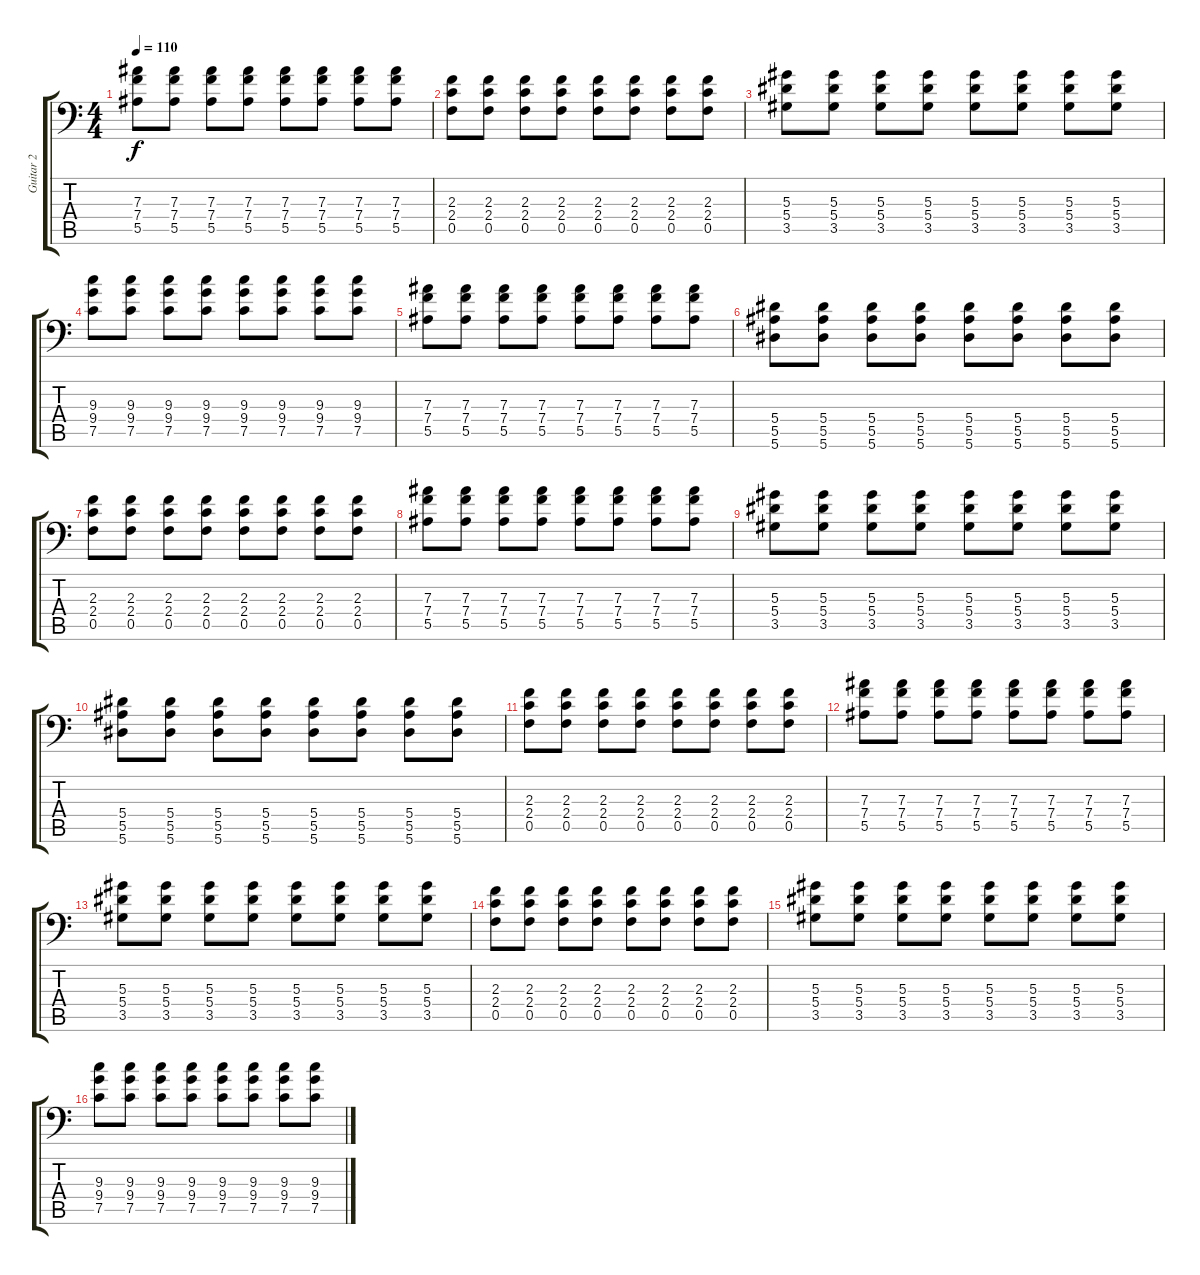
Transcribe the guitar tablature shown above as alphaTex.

\track ("Guitar 2" "Guitar 2") {instrument acousticguitarsteel}
\staff {score tabs}
\tuning (C4 G3 Eb3 Bb2 F2 Bb1) {hide}
\ts (4 4)
\tempo 110
\clef f4
\ks c
(7.3 7.4 5.5).8{dy f} (7.3 7.4 5.5).8 (7.3 7.4 5.5).8 (7.3 7.4 5.5).8 (7.3 7.4 5.5).8 (7.3 7.4 5.5).8 (7.3 7.4 5.5).8 (7.3 7.4 5.5).8 |
(2.3 2.4 0.5).8 (2.3 2.4 0.5).8 (2.3 2.4 0.5).8 (2.3 2.4 0.5).8 (2.3 2.4 0.5).8 (2.3 2.4 0.5).8 (2.3 2.4 0.5).8 (2.3 2.4 0.5).8 |
(5.3 5.4 3.5).8 (5.3 5.4 3.5).8 (5.3 5.4 3.5).8 (5.3 5.4 3.5).8 (5.3 5.4 3.5).8 (5.3 5.4 3.5).8 (5.3 5.4 3.5).8 (5.3 5.4 3.5).8 |
(9.3 9.4 7.5).8 (9.3 9.4 7.5).8 (9.3 9.4 7.5).8 (9.3 9.4 7.5).8 (9.3 9.4 7.5).8 (9.3 9.4 7.5).8 (9.3 9.4 7.5).8 (9.3 9.4 7.5).8 |
(7.3 7.4 5.5).8 (7.3 7.4 5.5).8 (7.3 7.4 5.5).8 (7.3 7.4 5.5).8 (7.3 7.4 5.5).8 (7.3 7.4 5.5).8 (7.3 7.4 5.5).8 (7.3 7.4 5.5).8 |
(5.4 5.5 5.6).8 (5.4 5.5 5.6).8 (5.4 5.5 5.6).8 (5.4 5.5 5.6).8 (5.4 5.5 5.6).8 (5.4 5.5 5.6).8 (5.4 5.5 5.6).8 (5.4 5.5 5.6).8 |
(2.3 2.4 0.5).8 (2.3 2.4 0.5).8 (2.3 2.4 0.5).8 (2.3 2.4 0.5).8 (2.3 2.4 0.5).8 (2.3 2.4 0.5).8 (2.3 2.4 0.5).8 (2.3 2.4 0.5).8 |
(7.3 7.4 5.5).8 (7.3 7.4 5.5).8 (7.3 7.4 5.5).8 (7.3 7.4 5.5).8 (7.3 7.4 5.5).8 (7.3 7.4 5.5).8 (7.3 7.4 5.5).8 (7.3 7.4 5.5).8 |
(5.3 5.4 3.5).8 (5.3 5.4 3.5).8 (5.3 5.4 3.5).8 (5.3 5.4 3.5).8 (5.3 5.4 3.5).8 (5.3 5.4 3.5).8 (5.3 5.4 3.5).8 (5.3 5.4 3.5).8 |
(5.4 5.5 5.6).8 (5.4 5.5 5.6).8 (5.4 5.5 5.6).8 (5.4 5.5 5.6).8 (5.4 5.5 5.6).8 (5.4 5.5 5.6).8 (5.4 5.5 5.6).8 (5.4 5.5 5.6).8 |
(2.3 2.4 0.5).8 (2.3 2.4 0.5).8 (2.3 2.4 0.5).8 (2.3 2.4 0.5).8 (2.3 2.4 0.5).8 (2.3 2.4 0.5).8 (2.3 2.4 0.5).8 (2.3 2.4 0.5).8 |
(7.3 7.4 5.5).8 (7.3 7.4 5.5).8 (7.3 7.4 5.5).8 (7.3 7.4 5.5).8 (7.3 7.4 5.5).8 (7.3 7.4 5.5).8 (7.3 7.4 5.5).8 (7.3 7.4 5.5).8 |
(5.3 5.4 3.5).8 (5.3 5.4 3.5).8 (5.3 5.4 3.5).8 (5.3 5.4 3.5).8 (5.3 5.4 3.5).8 (5.3 5.4 3.5).8 (5.3 5.4 3.5).8 (5.3 5.4 3.5).8 |
(2.3 2.4 0.5).8 (2.3 2.4 0.5).8 (2.3 2.4 0.5).8 (2.3 2.4 0.5).8 (2.3 2.4 0.5).8 (2.3 2.4 0.5).8 (2.3 2.4 0.5).8 (2.3 2.4 0.5).8 |
(5.3 5.4 3.5).8 (5.3 5.4 3.5).8 (5.3 5.4 3.5).8 (5.3 5.4 3.5).8 (5.3 5.4 3.5).8 (5.3 5.4 3.5).8 (5.3 5.4 3.5).8 (5.3 5.4 3.5).8 |
(9.3 9.4 7.5).8 (9.3 9.4 7.5).8 (9.3 9.4 7.5).8 (9.3 9.4 7.5).8 (9.3 9.4 7.5).8 (9.3 9.4 7.5).8 (9.3 9.4 7.5).8 (9.3 9.4 7.5).8
